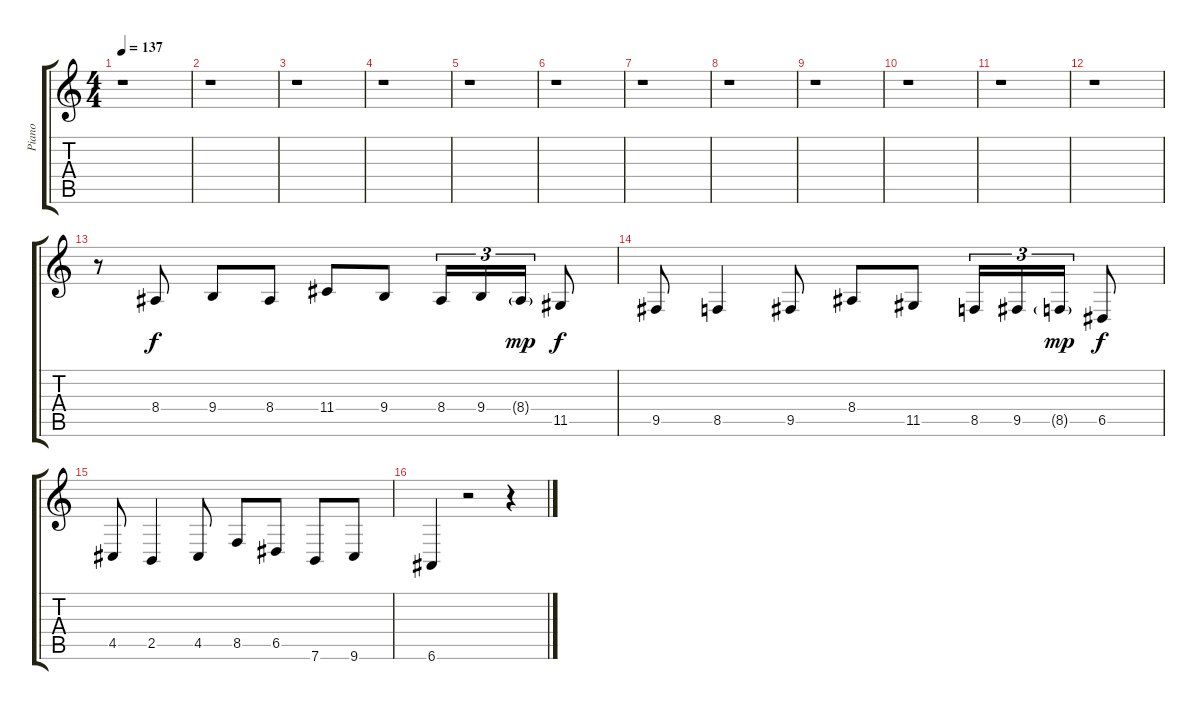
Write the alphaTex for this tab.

\track ("Piano" "Piano") {instrument brightacousticpiano}
\staff {score tabs}
\tuning (E4 B3 G3 D3 A2 E2) {hide}
\ts (4 4)
\tempo 137
\clef g2
\ks c
r.1{dy f instrument brightacousticpiano} |
r.1 |
r.1 |
r.1 |
r.1 |
r.1 |
r.1 |
r.1 |
r.1 |
r.1 |
r.1 |
r.1 |
r.8 8.4.8 9.4.8 8.4.8 11.4.8 9.4.8 8.4.16{tu (3 2)} 9.4.16{tu (3 2)} 8.4{g}.16{tu (3 2) dy mp} 11.5.8{dy f} |
9.5.8 8.5.4 9.5.8 8.4.8 11.5.8 8.5.16{tu (3 2)} 9.5.16{tu (3 2)} 8.5{g}.16{tu (3 2) dy mp} 6.5.8{dy f} |
4.5.8 2.5.4 4.5.8 8.5.8 6.5.8 7.6.8 9.6.8 |
6.6.4 r.2 r.4
